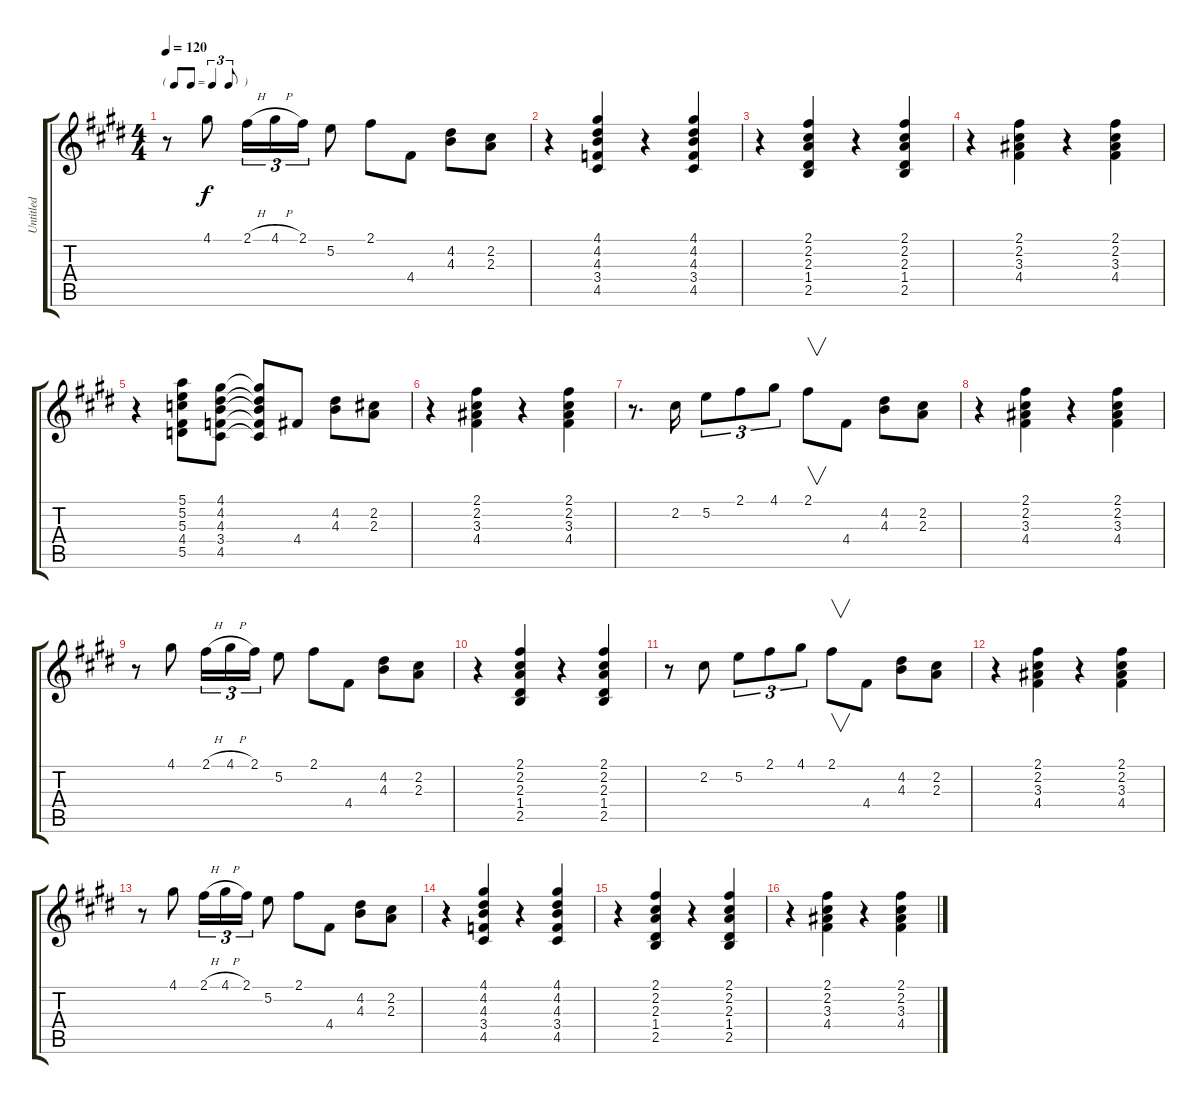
\track ("Untitled" "Untitled") {instrument electricguitarjazz}
\staff {score tabs}
\tuning (E4 B3 G3 D3 A2 E2) {hide}
\ts (4 4)
\tf triplet8th
\tempo 120
\clef g2
\ks c#minor
r.8{dy f} 4.1.8 2.1{h}.16{tu (3 2)} 4.1{h}.16{tu (3 2)} 2.1.16{tu (3 2)} 5.2.8 2.1.8 4.4.8 (4.2 4.3).8 (2.2 2.3).8 |
r.4 (4.1 4.2 4.3 3.4 4.5).4 r.4 (4.1 4.2 4.3 3.4 4.5).4 |
r.4 (2.1 2.2 2.3 1.4 2.5).4 r.4 (2.1 2.2 2.3 1.4 2.5).4 |
\ks e
r.4 (2.1 2.2 3.3 4.4).4 r.4 (2.1 2.2 3.3 4.4).4 |
\ks c#minor
r.4 (5.1 5.2 5.3 4.4 5.5).8 (4.1 4.2 4.3 3.4 4.5).8 (4.1{t} 4.2{t} 4.3{t} 3.4{t} 4.5{t}).8 4.4.8 (4.2 4.3).8 (2.2 2.3).8 |
r.4 (2.1 2.2 3.3 4.4).4 r.4 (2.1 2.2 3.3 4.4).4 |
r.8{d} 2.2.16 5.2.8{tu (3 2)} 2.1.8{tu (3 2)} 4.1.8{tu (3 2)} 2.1.8{v} 4.4.8 (4.2 4.3).8 (2.2 2.3).8 |
\ks e
r.4 (2.1 2.2 3.3 4.4).4 r.4 (2.1 2.2 3.3 4.4).4 |
\ks c#minor
r.8 4.1.8 2.1{h}.16{tu (3 2)} 4.1{h}.16{tu (3 2)} 2.1.16{tu (3 2)} 5.2.8 2.1.8 4.4.8 (4.2 4.3).8 (2.2 2.3).8 |
r.4 (2.1 2.2 2.3 1.4 2.5).4 r.4 (2.1 2.2 2.3 1.4 2.5).4 |
r.8 2.2.8 5.2.8{tu (3 2)} 2.1.8{tu (3 2)} 4.1.8{tu (3 2)} 2.1.8{v} 4.4.8 (4.2 4.3).8 (2.2 2.3).8 |
\ks e
r.4 (2.1 2.2 3.3 4.4).4 r.4 (2.1 2.2 3.3 4.4).4 |
\ks c#minor
r.8 4.1.8 2.1{h}.16{tu (3 2)} 4.1{h}.16{tu (3 2)} 2.1.16{tu (3 2)} 5.2.8 2.1.8 4.4.8 (4.2 4.3).8 (2.2 2.3).8 |
r.4 (4.1 4.2 4.3 3.4 4.5).4 r.4 (4.1 4.2 4.3 3.4 4.5).4 |
r.4 (2.1 2.2 2.3 1.4 2.5).4 r.4 (2.1 2.2 2.3 1.4 2.5).4 |
\ks e
r.4 (2.1 2.2 3.3 4.4).4 r.4 (2.1 2.2 3.3 4.4).4
